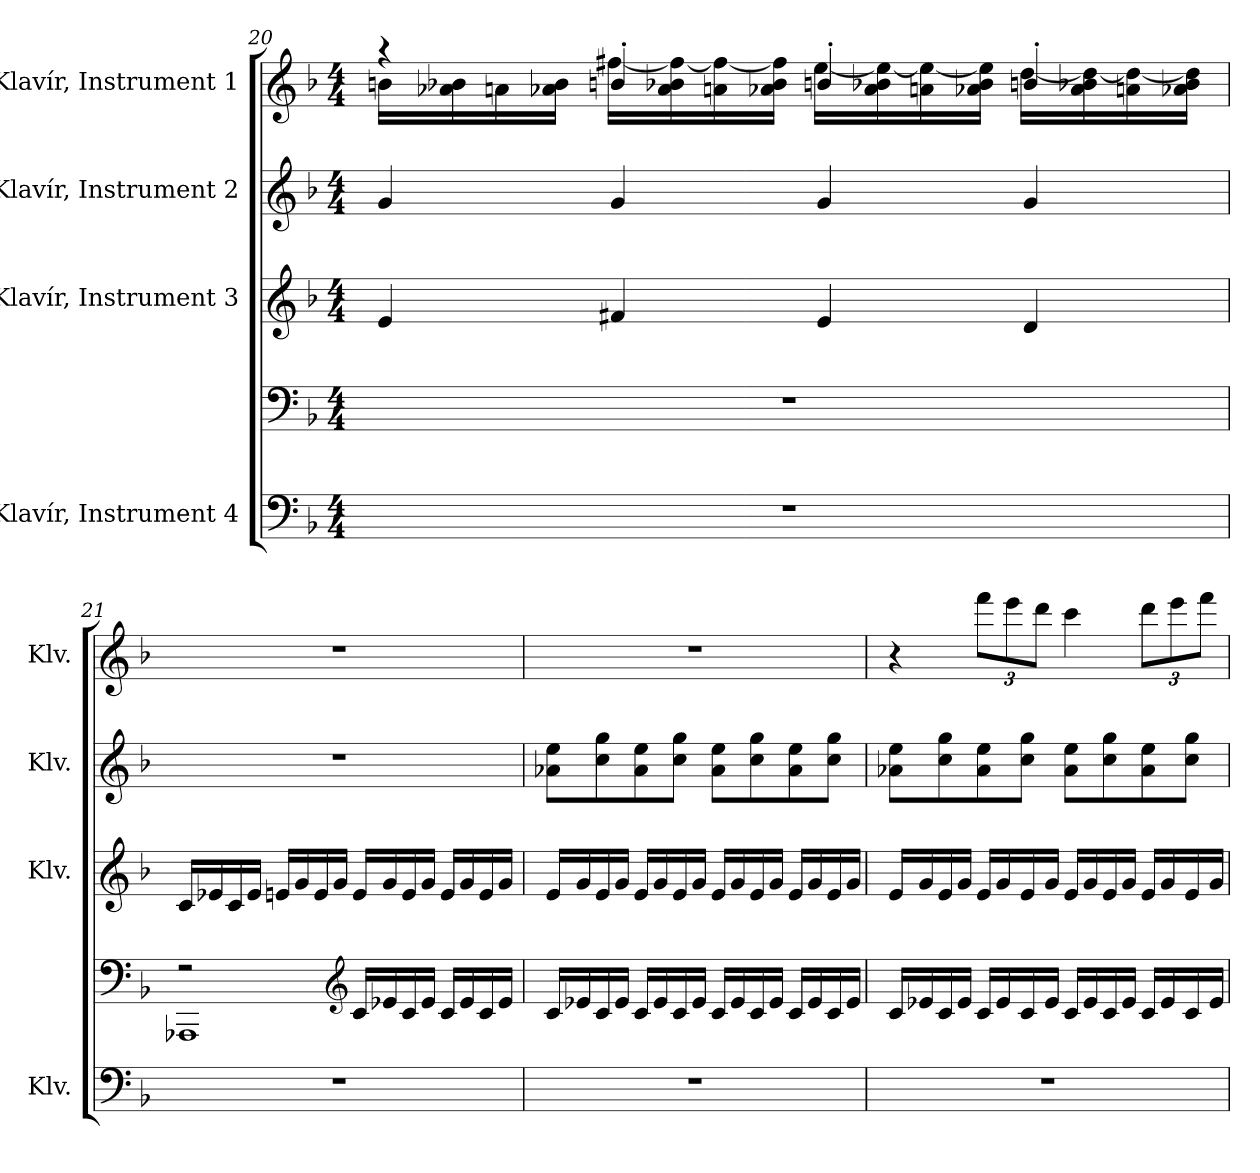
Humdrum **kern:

**kern	**kern	**kern	**kern	**kern
*part4	*part4	*part3	*part2	*part1
*staff5	*staff4	*staff3	*staff2	*staff1
*I"Klavír, Instrument  4	*	*I"Klavír, Instrument  3	*I"Klavír, Instrument  2	*I"Klavír, Instrument  1
*I'Klv.	*	*I'Klv.	*I'Klv.	*I'Klv.
!!LO:LB:g=z
*clefF4	*clefF4	*clefG2	*clefG2	*clefG2
*k[b-]	*k[b-]	*k[b-]	*k[b-]	*k[b-]
*M4/4	*M4/4	*M4/4	*M4/4	*M4/4
=20	=20	=20	=20	=20
*	*	*	*	*^
1r	1r	4e/	4g/	4r	16bn\LL
.	.	.	.	.	16a-X\ 16b-X\
.	.	.	.	.	16an\
.	.	.	.	.	16a-X\ 16b-\JJ
.	.	4f#X/	4g/	4bn'/	[16ff#X\LL
.	.	.	.	.	16a-\ 16b-X\ 16ff#\_
.	.	.	.	.	16an\ 16ff#\_
.	.	.	.	.	16a-X\ 16b-\ 16ff#\]JJ
*	*	*	*	*MM110	*
.	.	4e/	4g/	4bn'/	[16ee\LL
.	.	.	.	.	16a-\ 16b-X\ 16ee\_
.	.	.	.	.	16an\ 16ee\_
.	.	.	.	.	16a-X\ 16b-\ 16ee\]JJ
*	*	*	*	*MM100	*
.	.	4d/	4g/	4bn'/	[16dd\LL
.	.	.	.	.	16a-\ 16b-X\ 16dd\_
.	.	.	.	.	16an\ 16dd\_
.	.	.	.	.	16a-X\ 16b-\ 16dd\]JJ
*	*	*	*	*v	*v
!!LO:PB:g=z
=21	=21	=21	=21	=21
*	*^	*	*	*
1r	2r	1AAA-X	16c/LL	1r	1r
.	.	.	16e-X/	.	.
.	.	.	16c/	.	.
.	.	.	16e-/JJ	.	.
.	.	.	16en/LL	.	.
.	.	.	16g/	.	.
.	.	.	16e/	.	.
.	.	.	16g/JJ	.	.
*	*clefG2	*	*	*	*
.	16c/LL	.	16e/LL	.	.
.	16e-X/	.	16g/	.	.
.	16c/	.	16e/	.	.
.	16e-/JJ	.	16g/JJ	.	.
.	16c/LL	.	16e/LL	.	.
.	16e-/	.	16g/	.	.
.	16c/	.	16e/	.	.
.	16e-/JJ	.	16g/JJ	.	.
*	*v	*v	*	*	*
=22	=22	=22	=22	=22
1r	16c/LL	16e/LL	8a-X\ 8ee\L	1r
.	16e-X/	16g/	.	.
.	16c/	16e/	8cc\ 8gg\	.
.	16e-/JJ	16g/JJ	.	.
.	16c/LL	16e/LL	8a-\ 8ee\	.
.	16e-/	16g/	.	.
.	16c/	16e/	8cc\ 8gg\J	.
.	16e-/JJ	16g/JJ	.	.
.	16c/LL	16e/LL	8a-\ 8ee\L	.
.	16e-/	16g/	.	.
.	16c/	16e/	8cc\ 8gg\	.
.	16e-/JJ	16g/JJ	.	.
.	16c/LL	16e/LL	8a-\ 8ee\	.
.	16e-/	16g/	.	.
.	16c/	16e/	8cc\ 8gg\J	.
.	16e-/JJ	16g/JJ	.	.
!!LO:LB:g=z
=23	=23	=23	=23	=23
1r	16c/LL	16e/LL	8a-X\ 8ee\L	4r
.	16e-X/	16g/	.	.
.	16c/	16e/	8cc\ 8gg\	.
.	16e-/JJ	16g/JJ	.	.
*	*	*	*	*Xbrackettup
*	*	*	*	*MM100
.	16c/LL	16e/LL	8a-\ 8ee\	12fff\L
.	16e-/	16g/	.	.
*	*	*	*	*MM110
.	.	.	.	12eee\
.	16c/	16e/	8cc\ 8gg\J	.
*	*	*	*	*MM120
.	.	.	.	12ddd\J
.	16e-/JJ	16g/JJ	.	.
.	16c/LL	16e/LL	8a-\ 8ee\L	4ccc\
.	16e-/	16g/	.	.
.	16c/	16e/	8cc\ 8gg\	.
.	16e-/JJ	16g/JJ	.	.
*	*	*	*	*MM110
.	16c/LL	16e/LL	8a-\ 8ee\	12ddd\L
.	16e-/	16g/	.	.
*	*	*	*	*MM120
.	.	.	.	12eee\
.	16c/	16e/	8cc\ 8gg\J	.
.	.	.	.	12fff\J
.	16e-/JJ	16g/JJ	.	.
=	=	=	=	=
*-	*-	*-	*-	*-
